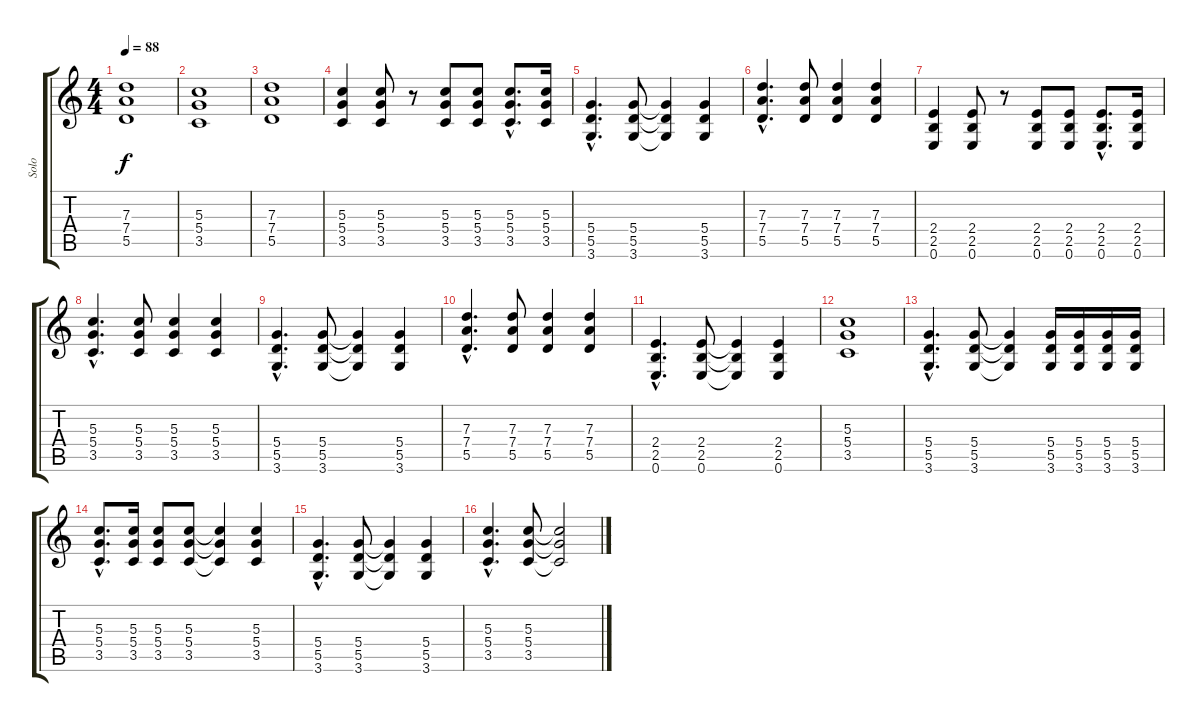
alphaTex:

\track ("Solo" "Solo") {instrument distortionguitar}
\staff {score tabs}
\tuning (E4 B3 G3 D3 A2 E2) {hide}
\ts (4 4)
\tempo 88
\clef g2
\ks c
(7.3 7.4 5.5).1{dy f} |
(5.3 5.4 3.5).1 |
(7.3 7.4 5.5).1 |
(5.3 5.4 3.5).4 (5.3 5.4 3.5).8 r.8 (5.3 5.4 3.5).8 (5.3 5.4 3.5).8 (5.3{hac} 5.4{hac} 3.5{hac}).8{d} (5.3 5.4 3.5).16 |
(5.4{hac} 5.5{hac} 3.6{hac}).4{d} (5.4 5.5 3.6).8 (5.4{t} 5.5{t} 3.6{t}).4 (5.4 5.5 3.6).4 |
(7.3{hac} 7.4{hac} 5.5{hac}).4{d} (7.3 7.4 5.5).8 (7.3 7.4 5.5).4 (7.3 7.4 5.5).4 |
(2.4 2.5 0.6).4 (2.4 2.5 0.6).8 r.8 (2.4 2.5 0.6).8 (2.4 2.5 0.6).8 (2.4{hac} 2.5{hac} 0.6{hac}).8{d} (2.4 2.5 0.6).16 |
(5.3{hac} 5.4{hac} 3.5{hac}).4{d} (5.3 5.4 3.5).8 (5.3 5.4 3.5).4 (5.3 5.4 3.5).4 |
(5.4{hac} 5.5{hac} 3.6{hac}).4{d} (5.4 5.5 3.6).8 (5.4{t} 5.5{t} 3.6{t}).4 (5.4 5.5 3.6).4 |
(7.3{hac} 7.4{hac} 5.5{hac}).4{d} (7.3 7.4 5.5).8 (7.3 7.4 5.5).4 (7.3 7.4 5.5).4 |
(2.4{hac} 2.5{hac} 0.6{hac}).4{d} (2.4 2.5 0.6).8 (2.4{t} 2.5{t} 0.6{t}).4 (2.4 2.5 0.6).4 |
(5.3 5.4 3.5).1 |
(5.4{hac} 5.5{hac} 3.6{hac}).4{d} (5.4 5.5 3.6).8 (5.4{t} 5.5{t} 3.6{t}).4 (5.4 5.5 3.6).16 (5.4 5.5 3.6).16 (5.4 5.5 3.6).16 (5.4 5.5 3.6).16 |
(5.3{hac} 5.4{hac} 3.5{hac}).8{d} (5.3 5.4 3.5).16 (5.3 5.4 3.5).8 (5.3 5.4 3.5).8 (5.3{t} 5.4{t} 3.5{t}).4 (5.3 5.4 3.5).4 |
(5.4{hac} 5.5{hac} 3.6{hac}).4{d} (5.4 5.5 3.6).8 (5.4{t} 5.5{t} 3.6{t}).4 (5.4 5.5 3.6).4 |
(5.3{hac} 5.4{hac} 3.5{hac}).4{d} (5.3 5.4 3.5).8 (5.3{t} 5.4{t} 3.5{t}).2
